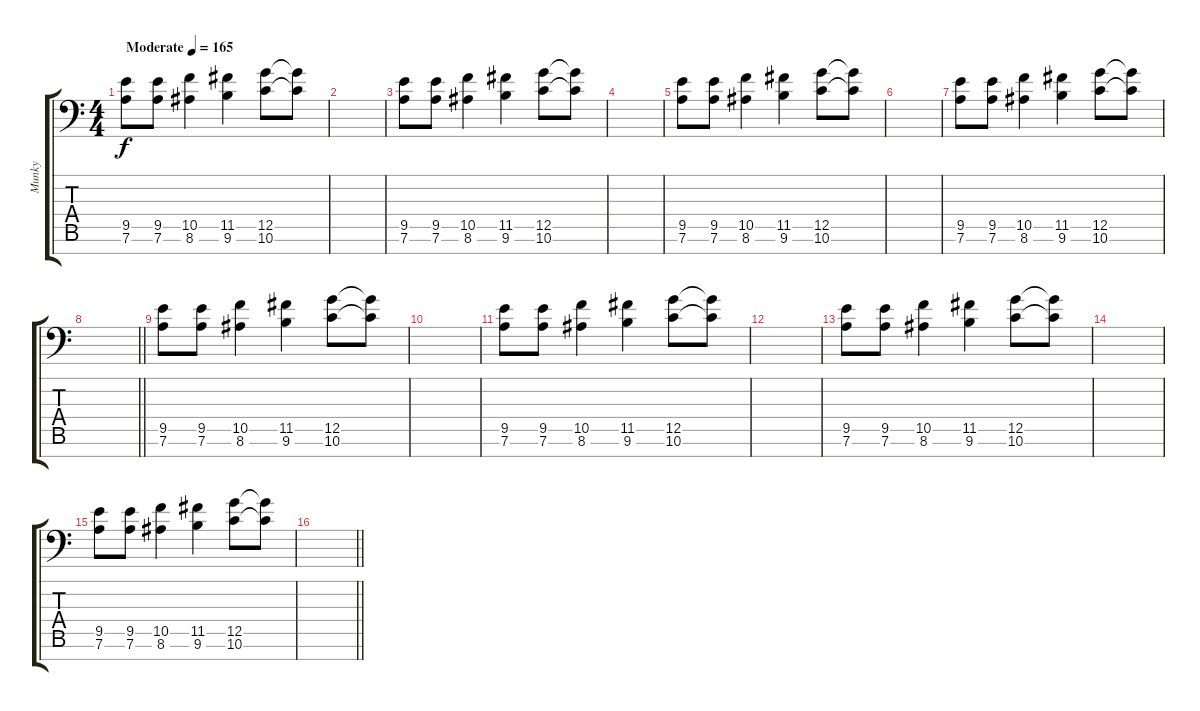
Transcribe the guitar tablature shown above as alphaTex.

\track ("Munky" "Munky") {instrument distortionguitar}
\staff {score tabs}
\tuning (D4 A3 F3 C3 G2 D2 A1) {hide}
\ts (4 4)
\tempo (165 "Moderate")
\clef f4
\ks c
(9.5 7.6).8{dy f instrument distortionguitar} (9.5 7.6).8 (10.5 8.6).4 (11.5 9.6).4 (12.5 10.6).8 (12.5{t} 10.6{t}).8 |
|
(9.5 7.6).8 (9.5 7.6).8 (10.5 8.6).4 (11.5 9.6).4 (12.5 10.6).8 (12.5{t} 10.6{t}).8 |
|
(9.5 7.6).8 (9.5 7.6).8 (10.5 8.6).4 (11.5 9.6).4 (12.5 10.6).8 (12.5{t} 10.6{t}).8 |
|
(9.5 7.6).8 (9.5 7.6).8 (10.5 8.6).4 (11.5 9.6).4 (12.5 10.6).8 (12.5{t} 10.6{t}).8 |
\barLineRight lightlight
|
(9.5 7.6).8 (9.5 7.6).8 (10.5 8.6).4 (11.5 9.6).4 (12.5 10.6).8 (12.5{t} 10.6{t}).8 |
|
(9.5 7.6).8 (9.5 7.6).8 (10.5 8.6).4 (11.5 9.6).4 (12.5 10.6).8 (12.5{t} 10.6{t}).8 |
|
(9.5 7.6).8 (9.5 7.6).8 (10.5 8.6).4 (11.5 9.6).4 (12.5 10.6).8 (12.5{t} 10.6{t}).8 |
|
(9.5 7.6).8 (9.5 7.6).8 (10.5 8.6).4 (11.5 9.6).4 (12.5 10.6).8 (12.5{t} 10.6{t}).8 |
\barLineRight lightlight
